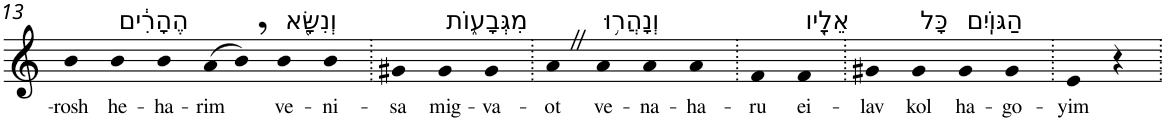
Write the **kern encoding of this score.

**kern	**text
*part1	*part1
*staff1	*staff1
*I"Piano	*
*I'Pno	*
!!LO:PB:g=z
*clefG2	*
*k[]	*
=13	=13
!	!LO:LY:b
4b	-rosh
!LO:TX:a:t=הֶהָרִ֔ים	!
!	!LO:LY:b
4b	he-
!	!LO:LY:b
4b	-ha-
!	!LO:LY:b
(8a	-rim
8b,)	.
!LO:TX:a:t=וְנִשָּׂ֖א	!
!	!LO:LY:b
4b	ve-
!	!LO:LY:b
4b	-ni-
=14.	=14.
!	!LO:LY:b
4g#X	-sa
!LO:TX:a:t=מִגְּבָע֑וֹת	!
!	!LO:LY:b
4g#	mig-
!	!LO:LY:b
4g#	-va-
=15.	=15.
!	!LO:LY:b
4aZ	-ot
!LO:TX:a:t=וְנָהֲר֥וּ	!
!	!LO:LY:b
4a	ve-
!	!LO:LY:b
4a	-na-
!	!LO:LY:b
4a	-ha-
=16.	=16.
!	!LO:LY:b
4f	-ru
!LO:TX:a:t=אֵלָ֖יו	!
!	!LO:LY:b
4f	ei-
=17.	=17.
!	!LO:LY:b
4g#X	-lav
!LO:TX:a:t=כָּל	!
!	!LO:LY:b
4g#	kol
!LO:TX:a:t=הַגּוֹיִֽם	!
!	!LO:LY:b
4g#	ha-
!	!LO:LY:b
4g#	-go-
=18.	=18.
!	!LO:LY:b
4e	-yim
4r	.
=.	=.
*-	*-
